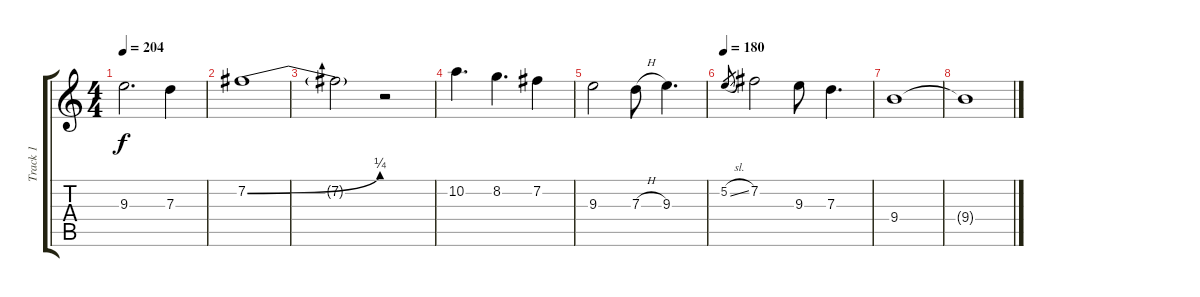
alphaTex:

\track ("Track 1" "Track 1") {instrument overdrivenguitar}
\staff {score tabs}
\tuning (E4 B3 G3 D3 A2 E2) {hide}
\ts (4 4)
\tempo 204
\clef g2
\ks c
9.3.2{d dy f} 7.3.4 |
7.2{be (bend 0 0 60 1)}.1 |
7.2{t}.2 r.2 |
10.2.4{d} 8.2.4{d} 7.2.4 |
9.3.2 7.3{h}.8 9.3.4{d} |
\tempo 180
5.2{sl}.8{gr} 7.2.2 9.3.8 7.3.4{d} |
9.4.1 |
9.4{t}.1
